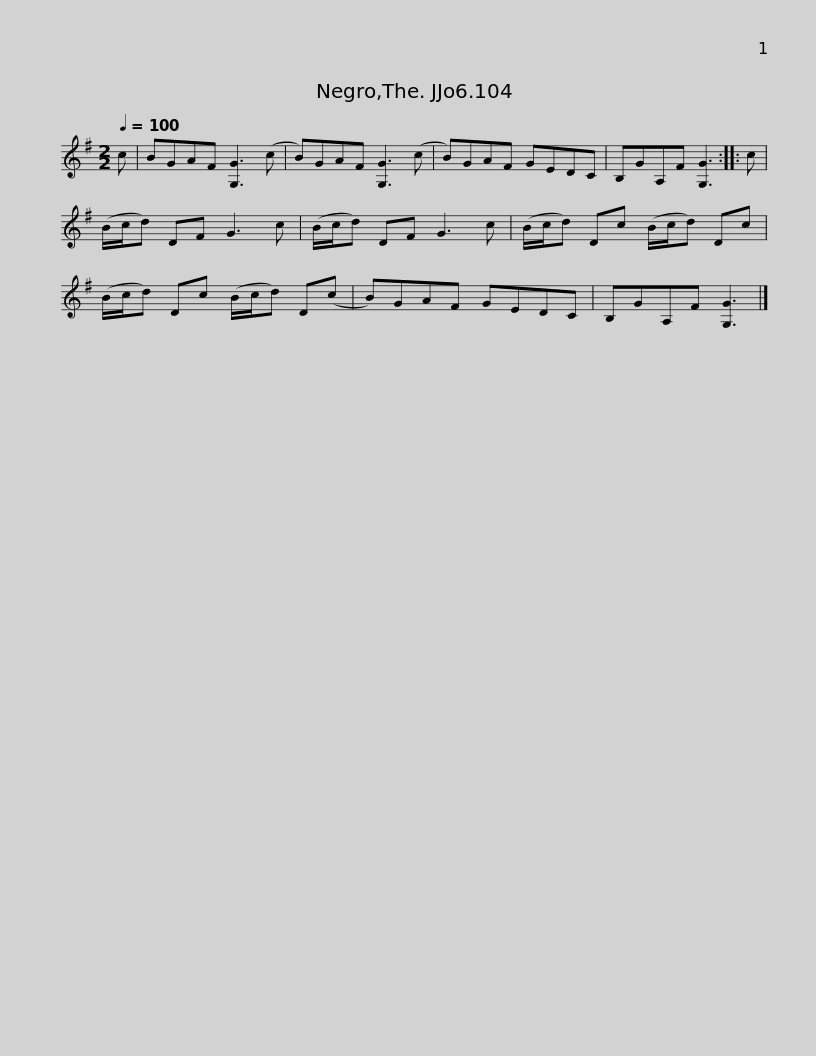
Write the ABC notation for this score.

X:1
L:1/8
Q:1/4=100
M:2/2
I:linebreak $
K:G
V:1 treble
V:1
 c | BGAF [G,G]3 (c | B)GAF [G,G]3 (c | B)GAF GEDC | B,GA,F [G,G]3 :: %5
 c | (B/c/d) DF G3 c |$ (B/c/d) DF G3 c | (B/c/d) Dc (B/c/d) Dc | (B/c/d) Dc (B/c/d) D(c | %10
 B)GAF GEDC | B,GA,F [G,G]3 |] %12
